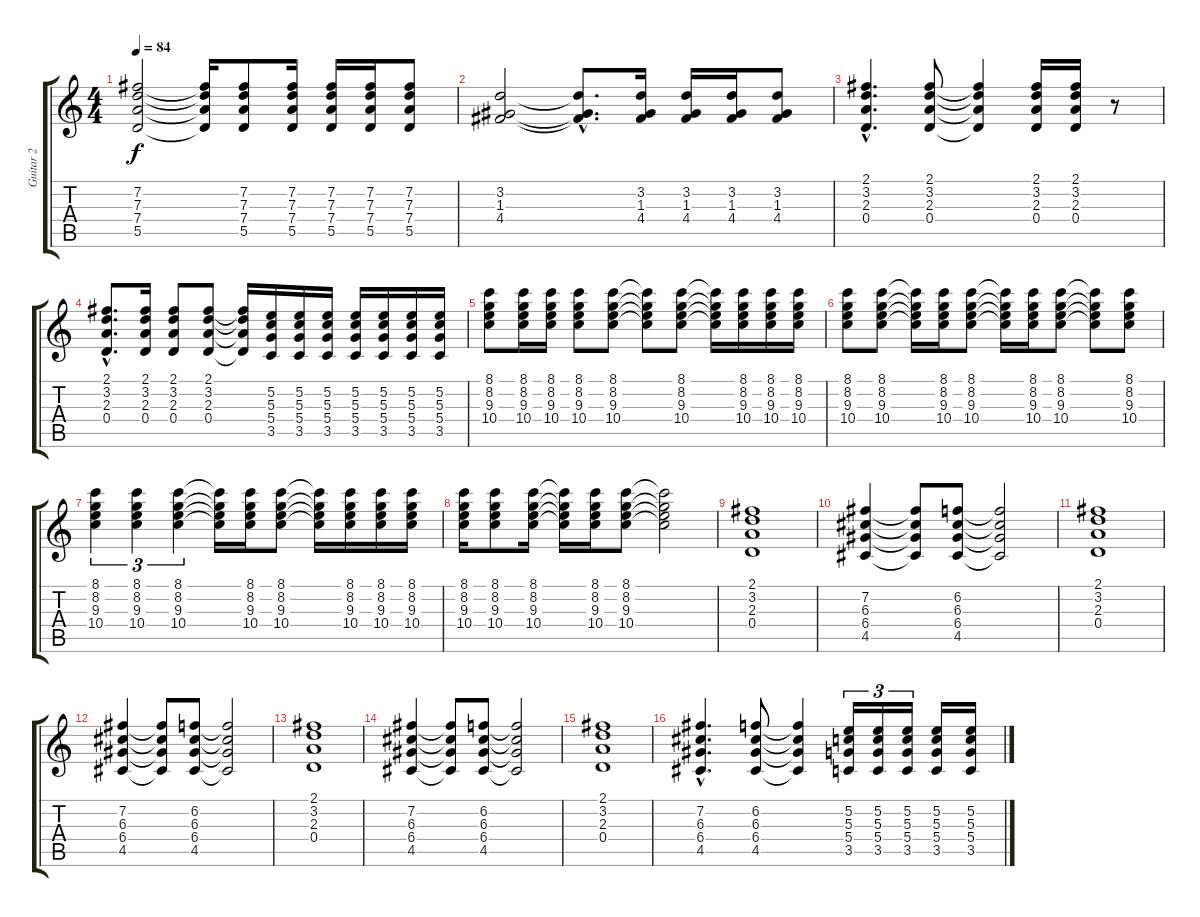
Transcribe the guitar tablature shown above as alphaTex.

\track ("Guitar 2" "Guitar 2") {instrument acousticguitarsteel}
\staff {score tabs}
\tuning (E4 B3 G3 D3 A2 E2) {hide}
\ts (4 4)
\tempo 84
\clef g2
\ks c
(7.2 7.3 7.4 5.5).2{dy f} (7.2{t} 7.3{t} 7.4{t} 5.5{t}).16 (7.2 7.3 7.4 5.5).8 (7.2 7.3 7.4 5.5).16 (7.2 7.3 7.4 5.5).16 (7.2 7.3 7.4 5.5).16 (7.2 7.3 7.4 5.5).8 |
(3.2 1.3 4.4).2 (3.2{hac t} 1.3{hac t} 4.4{hac t}).8{d} (3.2 1.3 4.4).16 (3.2 1.3 4.4).16 (3.2 1.3 4.4).16 (3.2 1.3 4.4).8 |
(2.1{hac} 3.2{hac} 2.3{hac} 0.4{hac}).4{d} (2.1 3.2 2.3 0.4).8 (2.1{t} 3.2{t} 2.3{t} 0.4{t}).4 (2.1 3.2 2.3 0.4).16 (2.1 3.2 2.3 0.4).16 r.8 |
(2.1{hac} 3.2{hac} 2.3{hac} 0.4{hac}).8{d} (2.1 3.2 2.3 0.4).16 (2.1 3.2 2.3 0.4).8 (2.1 3.2 2.3 0.4).8 (2.1{t} 3.2{t} 2.3{t} 0.4{t}).16 (5.2 5.3 5.4 3.5).16 (5.2 5.3 5.4 3.5).16 (5.2 5.3 5.4 3.5).16 (5.2 5.3 5.4 3.5).16 (5.2 5.3 5.4 3.5).16 (5.2 5.3 5.4 3.5).16 (5.2 5.3 5.4 3.5).16 |
(8.1 8.2 9.3 10.4).8 (8.1 8.2 9.3 10.4).16 (8.1 8.2 9.3 10.4).16 (8.1 8.2 9.3 10.4).8 (8.1 8.2 9.3 10.4).8 (8.1{t} 8.2{t} 9.3{t} 10.4{t}).8 (8.1 8.2 9.3 10.4).8 (8.1{t} 8.2{t} 9.3{t} 10.4{t}).16 (8.1 8.2 9.3 10.4).16 (8.1 8.2 9.3 10.4).16 (8.1 8.2 9.3 10.4).16 |
(8.1 8.2 9.3 10.4).8 (8.1 8.2 9.3 10.4).8 (8.1{t} 8.2{t} 9.3{t} 10.4{t}).16 (8.1 8.2 9.3 10.4).16 (8.1 8.2 9.3 10.4).8 (8.1{t} 8.2{t} 9.3{t} 10.4{t}).16 (8.1 8.2 9.3 10.4).16 (8.1 8.2 9.3 10.4).8 (8.1{t} 8.2{t} 9.3{t} 10.4{t}).8 (8.1 8.2 9.3 10.4).8 |
(8.1 8.2 9.3 10.4).4{tu (3 2)} (8.1 8.2 9.3 10.4).4{tu (3 2)} (8.1 8.2 9.3 10.4).4{tu (3 2)} (8.1{t} 8.2{t} 9.3{t} 10.4{t}).16 (8.1 8.2 9.3 10.4).16 (8.1 8.2 9.3 10.4).8 (8.1{t} 8.2{t} 9.3{t} 10.4{t}).16 (8.1 8.2 9.3 10.4).16 (8.1 8.2 9.3 10.4).16 (8.1 8.2 9.3 10.4).16 |
(8.1 8.2 9.3 10.4).16 (8.1 8.2 9.3 10.4).8 (8.1 8.2 9.3 10.4).16 (8.1{t} 8.2{t} 9.3{t} 10.4{t}).16 (8.1 8.2 9.3 10.4).16 (8.1 8.2 9.3 10.4).8 (8.1{t} 8.2{t} 9.3{t} 10.4{t}).2 |
(2.1 3.2 2.3 0.4).1 |
(7.2 6.3 6.4 4.5).4 (7.2{t} 6.3{t} 6.4{t} 4.5{t}).8 (6.2 6.3 6.4 4.5).8 (6.2{t} 6.3{t} 6.4{t} 4.5{t}).2 |
(2.1 3.2 2.3 0.4).1 |
(7.2 6.3 6.4 4.5).4 (7.2{t} 6.3{t} 6.4{t} 4.5{t}).8 (6.2 6.3 6.4 4.5).8 (6.2{t} 6.3{t} 6.4{t} 4.5{t}).2 |
(2.1 3.2 2.3 0.4).1 |
(7.2 6.3 6.4 4.5).4 (7.2{t} 6.3{t} 6.4{t} 4.5{t}).8 (6.2 6.3 6.4 4.5).8 (6.2{t} 6.3{t} 6.4{t} 4.5{t}).2 |
(2.1 3.2 2.3 0.4).1 |
(7.2{hac} 6.3{hac} 6.4{hac} 4.5{hac}).4{d} (6.2 6.3 6.4 4.5).8 (6.2{t} 6.3{t} 6.4{t} 4.5{t}).4 (5.2 5.3 5.4 3.5).16{tu (3 2)} (5.2 5.3 5.4 3.5).16{tu (3 2)} (5.2 5.3 5.4 3.5).16{tu (3 2)} (5.2 5.3 5.4 3.5).16 (5.2 5.3 5.4 3.5).16
